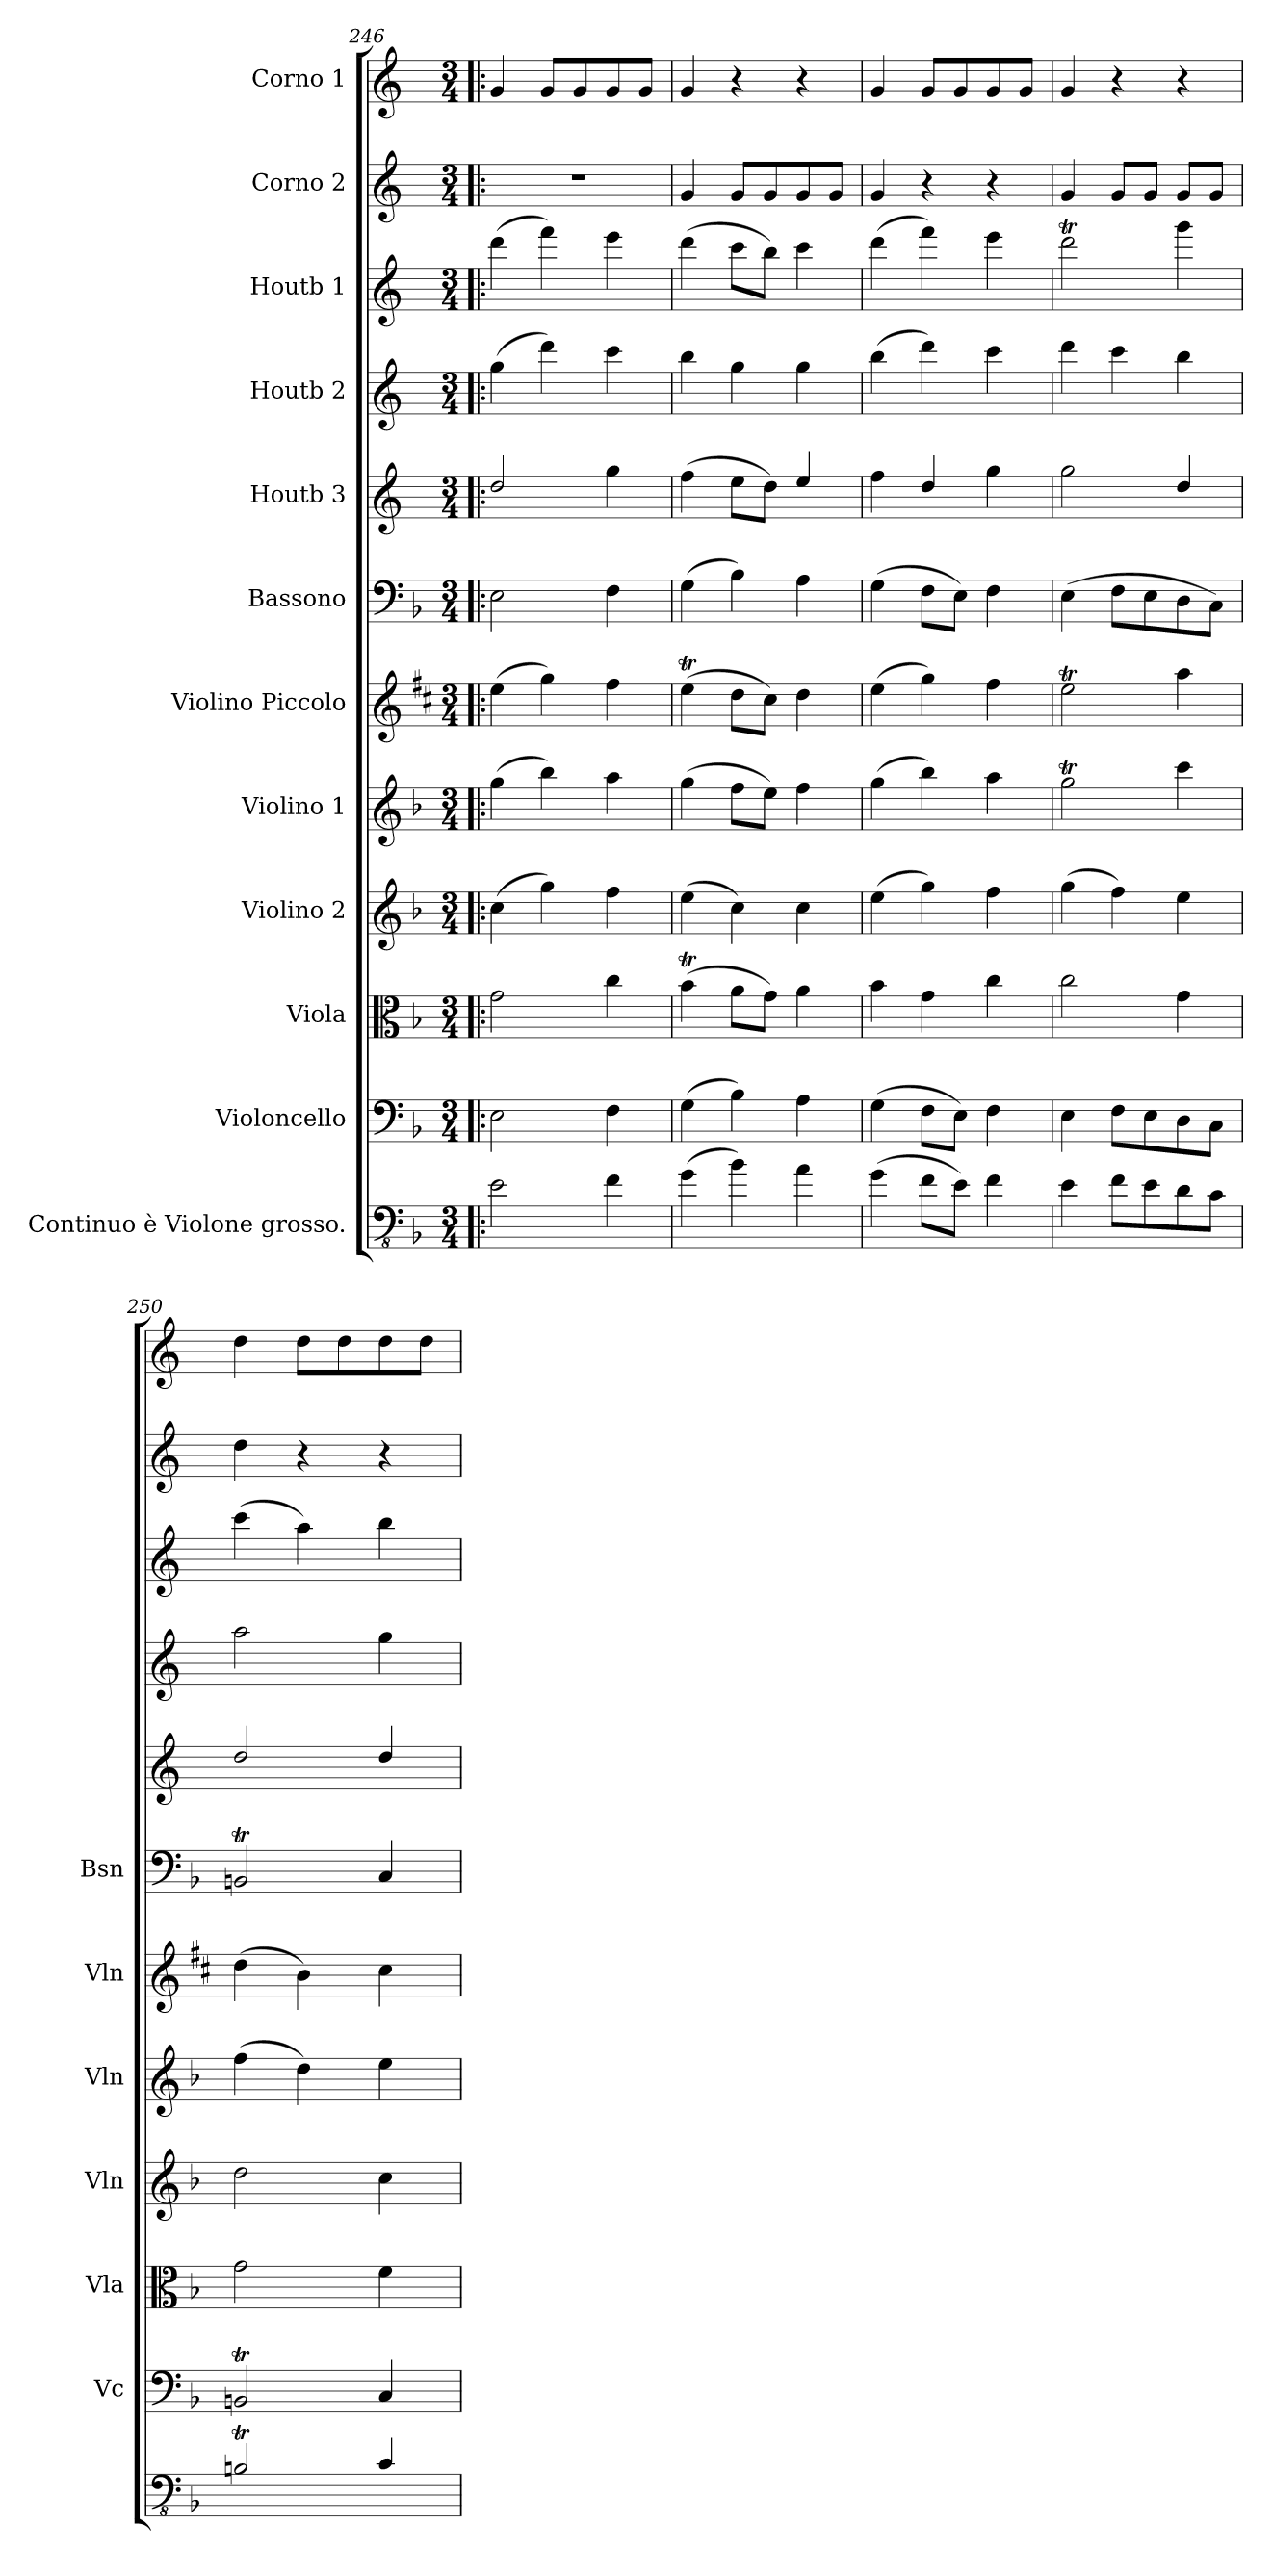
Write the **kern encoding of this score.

**kern	**kern	**kern	**kern	**kern	**kern	**kern	**kern	**kern	**kern	**kern	**kern
*part12	*part11	*part10	*part9	*part8	*part7	*part6	*part5	*part4	*part3	*part2	*part1
*staff12	*staff11	*staff10	*staff9	*staff8	*staff7	*staff6	*staff5	*staff4	*staff3	*staff2	*staff1
*I"Continuo è Violone grosso.	*I"Violoncello	*I"Viola	*I"Violino 2	*I"Violino 1	*I"Violino Piccolo	*I"Bassono	*I"Houtb 3	*I"Houtb 2	*I"Houtb 1	*I"Corno 2	*I"Corno 1
*	*I'Vc	*I'Vla	*I'Vln	*I'Vln	*I'Vln	*I'Bsn	*	*	*	*	*
*clefFv4	*clefF4	*clefC3	*clefG2	*clefG2	*clefG2	*clefF4	*clefG2	*clefG2	*clefG2	*clefG2	*clefG2
*ITrd7c12	*	*	*	*	*ITrd-2c-3	*	*ITrd4c7	*ITrd4c7	*ITrd4c7	*ITrd4c7	*ITrd4c7
*k[b-]	*k[b-]	*k[b-]	*k[b-]	*k[b-]	*k[b-]	*k[b-]	*k[b-]	*k[b-]	*k[b-]	*k[b-]	*k[b-]
*M3/4	*M3/4	*M3/4	*M3/4	*M3/4	*M3/4	*M3/4	*M3/4	*M3/4	*M3/4	*M3/4	*M3/4
=246!|:	=246!|:	=246!|:	=246!|:	=246!|:	=246!|:	=246!|:	=246!|:	=246!|:	=246!|:	=246!|:	=246!|:
2EE\	2E\	2g\	(4cc\	(4gg\	(4gg\	2E\	2g/	(4cc\	(4gg\	2.r	4c/
.	.	.	4gg\)	4bb-\)	4bb-\)	.	.	4gg\)	4bb-\)	.	8c/L
.	.	.	.	.	.	.	.	.	.	.	8c/
4FF\	4F\	4cc\	4ff\	4aa\	4aa\	4F\	4cc\	4ff\	4aa\	.	8c/
.	.	.	.	.	.	.	.	.	.	.	8c/J
=247	=247	=247	=247	=247	=247	=247	=247	=247	=247	=247	=247
(4GG\	(4G\	(4b-T\	(4ee\	(4gg\	(4ggT\	(4G\	(4b-\	4ee\	(4gg\	4c/	4c/
4BB-\)	4B-\)	8a\L	4cc\)	8ff\L	8ff\L	4B-\)	8a\L	4cc\	8ff\L	8c/L	4r
.	.	8g\J)	.	8ee\J)	8ee\J)	.	8g\J)	.	8ee\J)	8c/	.
4AA\	4A\	4a\	4cc\	4ff\	4ff\	4A\	4a/	4cc\	4ff\	8c/	4r
.	.	.	.	.	.	.	.	.	.	8c/J	.
=248	=248	=248	=248	=248	=248	=248	=248	=248	=248	=248	=248
(4GG\	(4G\	4b-\	(4ee\	(4gg\	(4gg\	(4G\	4b-\	(4ee\	(4gg\	4c/	4c/
8FF\L	8F\L	4g\	4gg\)	4bb-\)	4bb-\)	8F\L	4g/	4gg\)	4bb-\)	4r	8c/L
8EE\J)	8E\J)	.	.	.	.	8E\J)	.	.	.	.	8c/
4FF\	4F\	4cc\	4ff\	4aa\	4aa\	4F\	4cc\	4ff\	4aa\	4r	8c/
.	.	.	.	.	.	.	.	.	.	.	8c/J
=249	=249	=249	=249	=249	=249	=249	=249	=249	=249	=249	=249
4EE\	4E\	2cc\	(4gg\	2ggT\	2ggT\	(4E\	2cc\	4gg\	2ggT\	4c/	4c/
8FF\L	8F\L	.	4ff\)	.	.	8F\L	.	4ff\	.	8c/L	4r
8EE\	8E\	.	.	.	.	8E\	.	.	.	8c/J	.
8DD\	8D\	4g\	4ee\	4ccc\	4ccc\	8D\	4g/	4ee\	4ccc\	8c/L	4r
8CC\J	8C\J	.	.	.	.	8C\J)	.	.	.	8c/J	.
=250	=250	=250	=250	=250	=250	=250	=250	=250	=250	=250	=250
2BBBnt/	2BBnt/	2g\	2dd\	(4ff\	(4ff\	2BBnt/	2g/	2dd\	(4ff\	4g\	4g\
.	.	.	.	4dd\)	4dd\)	.	.	.	4dd\)	4r	8g\L
.	.	.	.	.	.	.	.	.	.	.	8g\
4CC/	4C/	4f\	4cc\	4ee\	4ee\	4C/	4g/	4cc\	4ee\	4r	8g\
.	.	.	.	.	.	.	.	.	.	.	8g\J
=	=	=	=	=	=	=	=	=	=	=	=
*-	*-	*-	*-	*-	*-	*-	*-	*-	*-	*-	*-
